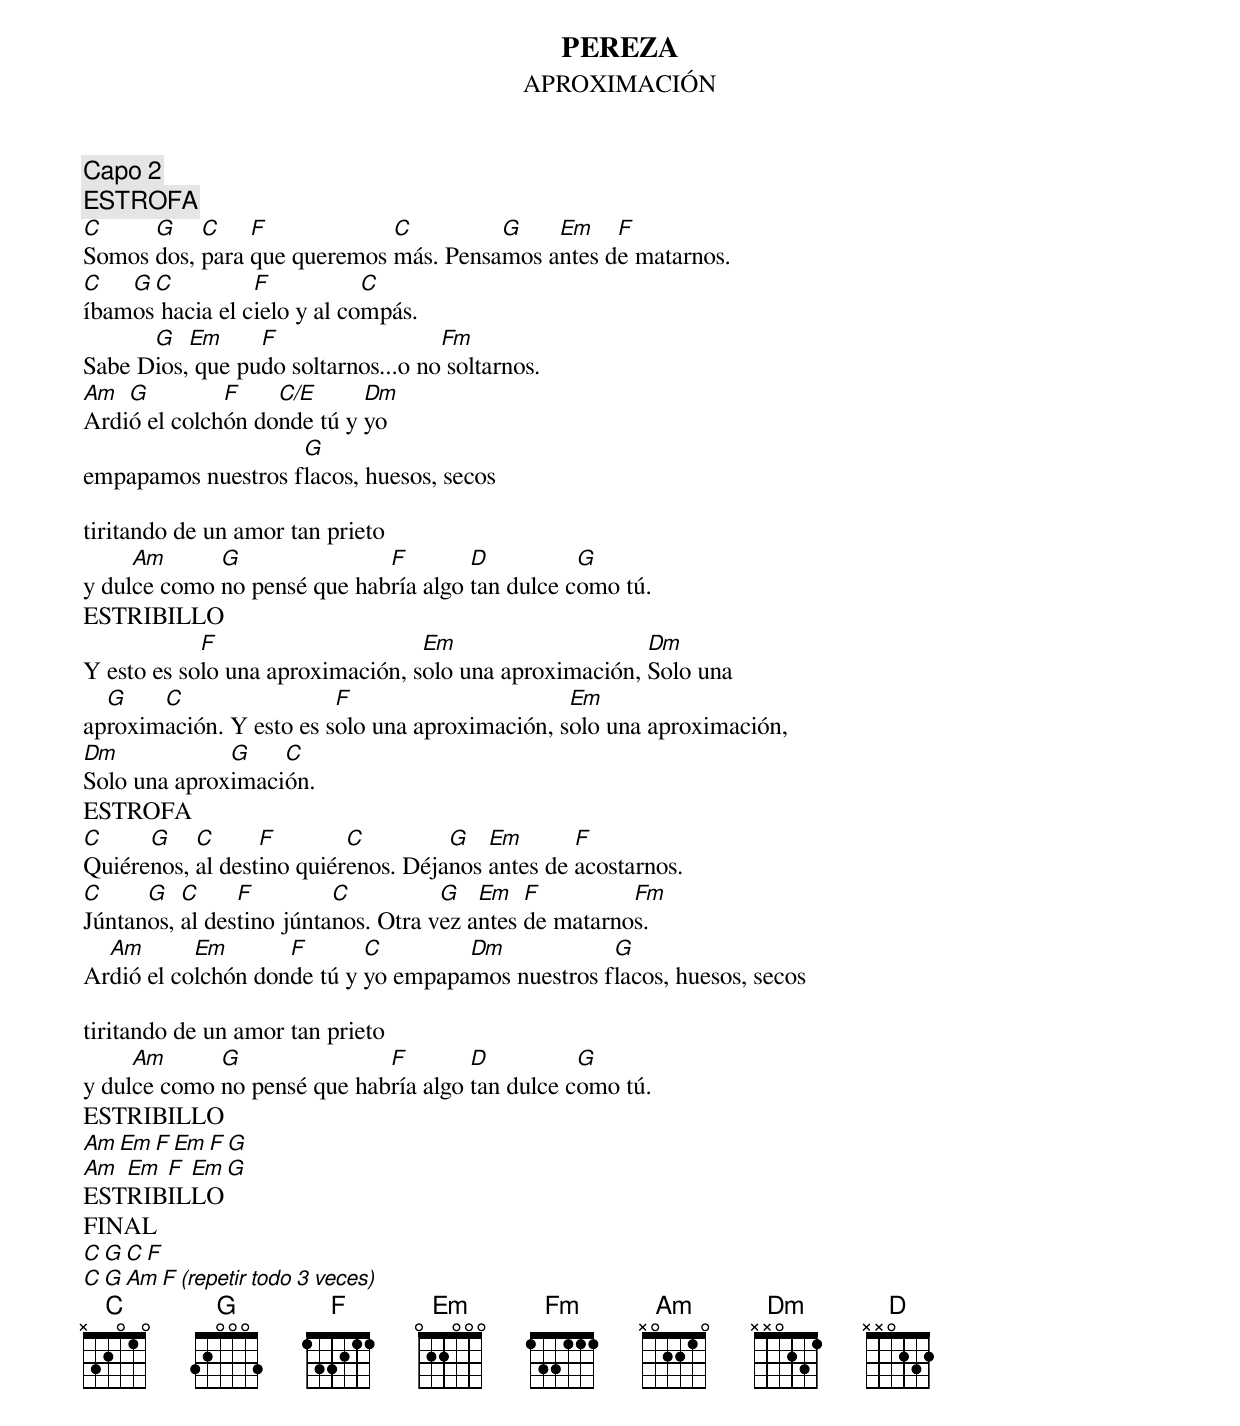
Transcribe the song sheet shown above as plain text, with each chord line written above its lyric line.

PEREZA
APROXIMACIÓN
Capo 2
ESTROFA
C     G    C    F            C	       G    Em    F
Somos dos, para que queremos más. Pensamos antes de matarnos.
C   G C          F           C
íbamos hacia el cielo y al compás.
      G   Em     F	            Fm
Sabe Dios, que pudo soltarnos...o no soltarnos.
Am  G         F    C/E      Dm
Ardió el colchón donde tú y yo
                    G
empapamos nuestros flacos, huesos, secos

tiritando de un amor tan prieto
     Am      G               F        D          G
y dulce como no pensé que habría algo tan dulce como tú.
ESTRIBILLO
            F                     Em                    Dm
Y esto es solo una aproximación, solo una aproximación, Solo una
  G    C                 F                      Em
aproximación. Y esto es solo una aproximación, solo una aproximación,
Dm            G    C
Solo una aproximación.
ESTROFA
C     G    C      F        C         G   Em       F
Quiérenos, al destino quiérenos. Déjanos antes de acostarnos.
C     G   C     F         C          G   Em   F       	Fm
Júntanos, al destino júntanos. Otra vez antes de matarnos.
  Am       Em       F       C        Dm            G
Ardió el colchón donde tú y yo empapamos nuestros flacos, huesos, secos

tiritando de un amor tan prieto
     Am      G               F        D          G
y dulce como no pensé que habría algo tan dulce como tú.
ESTRIBILLO
Am Em F Em F G
Am Em F Em G
ESTRIBILLO
FINAL
C G C F
C G Am F (repetir todo 3 veces)
